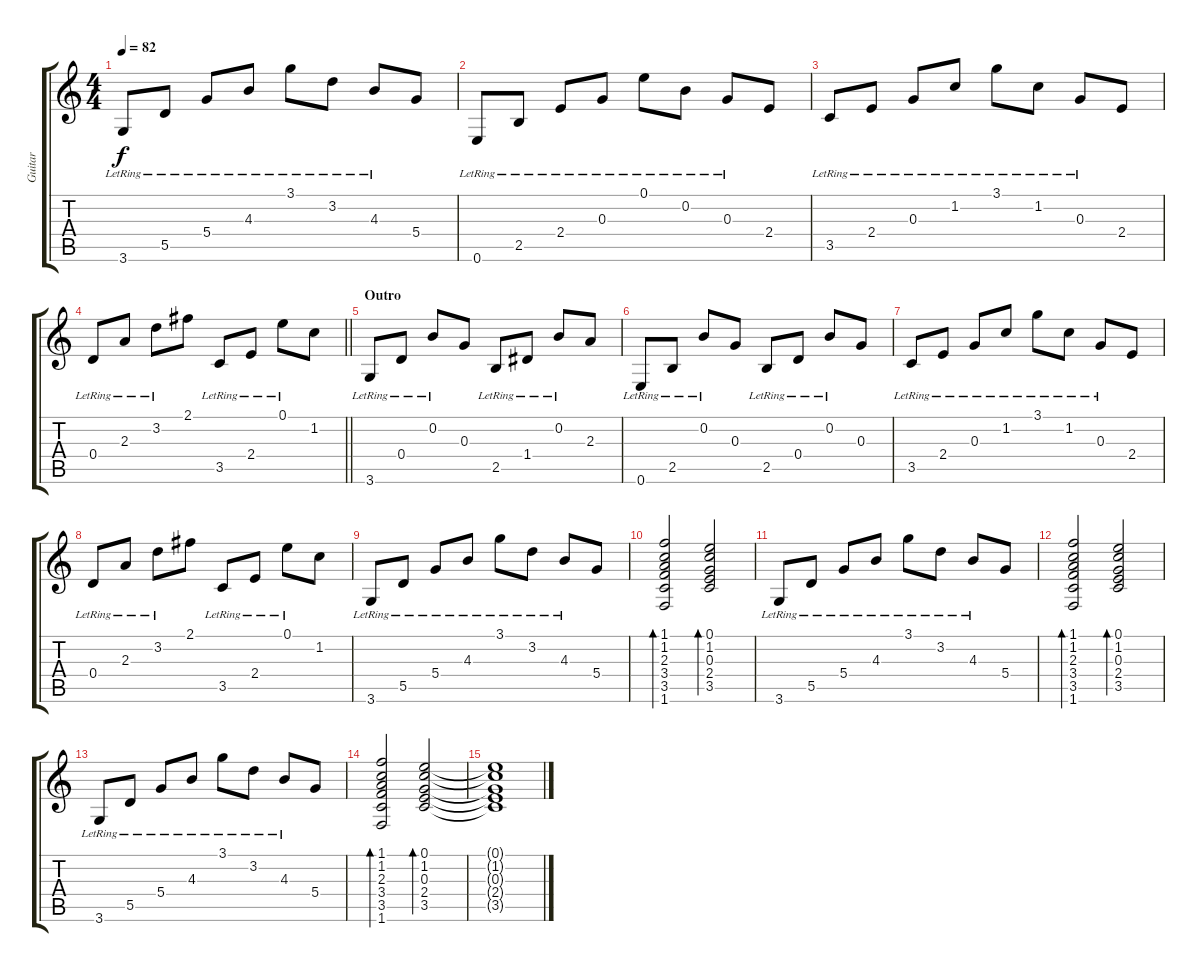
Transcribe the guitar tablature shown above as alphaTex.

\track ("Guitar" "Guitar") {instrument electricguitarclean}
\staff {score tabs}
\tuning (E4 B3 G3 D3 A2 E2) {hide}
\ts (4 4)
\tempo 82
\clef g2
\ks c
3.6{lr}.8{dy f} 5.5{lr}.8 5.4{lr}.8 4.3{lr}.8 3.1{lr}.8 3.2{lr}.8 4.3{lr}.8 5.4.8 |
0.6{lr}.8 2.5{lr}.8 2.4{lr}.8 0.3{lr}.8 0.1{lr}.8 0.2{lr}.8 0.3{lr}.8 2.4.8 |
3.5{lr}.8 2.4{lr}.8 0.3{lr}.8 1.2{lr}.8 3.1{lr}.8 1.2{lr}.8 0.3{lr}.8 2.4.8 |
\barLineRight lightlight
0.4{lr}.8 2.3{lr}.8 3.2{lr}.8 2.1.8 3.5{lr}.8 2.4{lr}.8 0.1{lr}.8 1.2.8 |
\section ("" "Outro")
3.6{lr}.8 0.4{lr}.8 0.2{lr}.8 0.3.8 2.5{lr}.8 1.4{lr}.8 0.2{lr}.8 2.3.8 |
0.6{lr}.8 2.5{lr}.8 0.2{lr}.8 0.3.8 2.5{lr}.8 0.4{lr}.8 0.2{lr}.8 0.3.8 |
3.5{lr}.8 2.4{lr}.8 0.3{lr}.8 1.2{lr}.8 3.1{lr}.8 1.2{lr}.8 0.3{lr}.8 2.4.8 |
0.4{lr}.8 2.3{lr}.8 3.2{lr}.8 2.1.8 3.5{lr}.8 2.4{lr}.8 0.1{lr}.8 1.2.8 |
3.6{lr}.8 5.5{lr}.8 5.4{lr}.8 4.3{lr}.8 3.1{lr}.8 3.2{lr}.8 4.3{lr}.8 5.4.8 |
(1.1 1.2 2.3 3.4 3.5 1.6).2{bd 60} (0.1 1.2 0.3 2.4 3.5).2{bd 60} |
3.6{lr}.8 5.5{lr}.8 5.4{lr}.8 4.3{lr}.8 3.1{lr}.8 3.2{lr}.8 4.3{lr}.8 5.4.8 |
(1.1 1.2 2.3 3.4 3.5 1.6).2{bd 60} (0.1 1.2 0.3 2.4 3.5).2{bd 60} |
3.6{lr}.8 5.5{lr}.8 5.4{lr}.8 4.3{lr}.8 3.1{lr}.8 3.2{lr}.8 4.3{lr}.8 5.4.8 |
(1.1 1.2 2.3 3.4 3.5 1.6).2{bd 60} (0.1 1.2 0.3 2.4 3.5).2{bd 60} |
(0.1{t} 1.2{t} 0.3{t} 2.4{t} 3.5{t}).1
